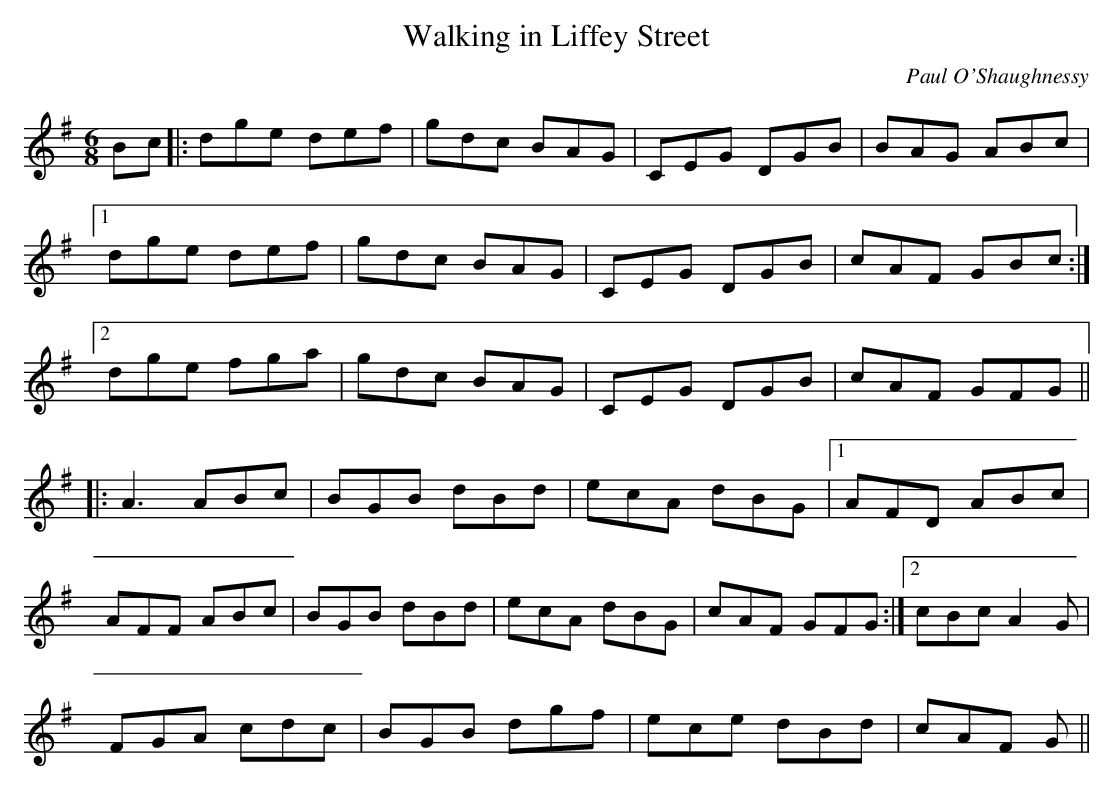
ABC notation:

X:1
T:Walking in Liffey Street
C:Paul O'Shaughnessy
M:6/8
K:G
Bc|:dge def|gdc BAG|CEG DGB|BAG ABc|
[1 dge def|gdc BAG|CEG DGB|cAF GBc:|
[2 dge fga|gdc BAG|CEG DGB|cAF GFG||
|:A3 ABc|BGB dBd|ecA dBG|1 AFD ABc|
AFF ABc|BGB dBd|ecA dBG|cAF GFG:|2 cBc A2G|
FGA cdc|BGB dgf|ece dBd|cAF G||
